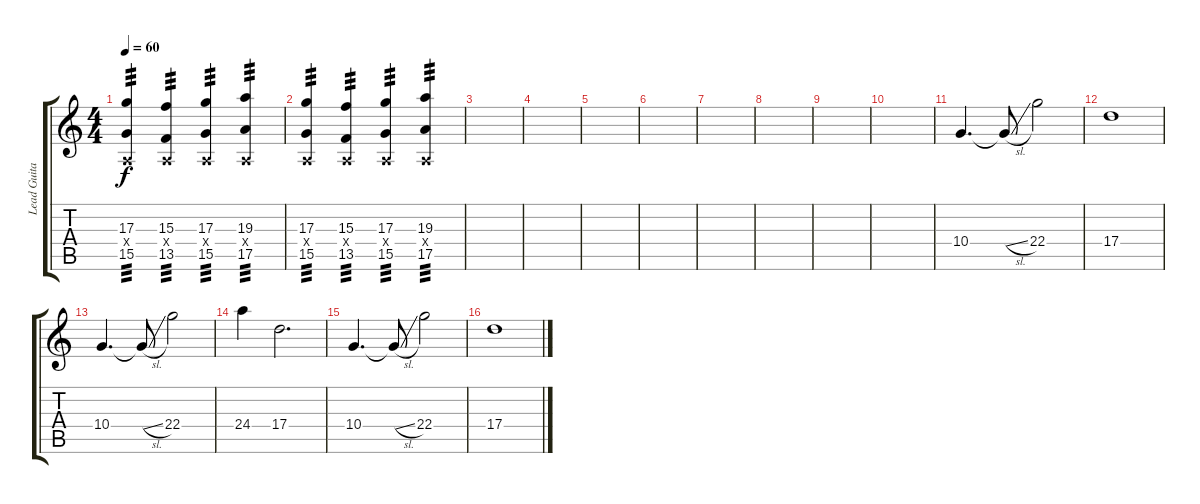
\track ("Lead Guitar" "Lead Guita") {instrument overdrivenguitar}
\staff {score tabs}
\tuning (B3 Gb3 D3 A2 E2 B1) {hide}
\ts (4 4)
\tempo 60
\clef g2
\ks c
(17.3 0.4{x} 15.5).4{tp 3 dy f} (15.3 0.4{x} 13.5).4{tp 3} (17.3 0.4{x} 15.5).4{tp 3} (19.3 0.4{x} 17.5).4{tp 3} |
(17.3 0.4{x} 15.5).4{tp 3} (15.3 0.4{x} 13.5).4{tp 3} (17.3 0.4{x} 15.5).4{tp 3} (19.3 0.4{x} 17.5).4{tp 3} |
|
|
|
|
|
|
|
|
10.4.4{d} 10.4{sl t}.8 22.4.2 |
17.4.1 |
10.4.4{d} 10.4{sl t}.8 22.4.2 |
24.4.4 17.4.2{d} |
10.4.4{d} 10.4{sl t}.8 22.4.2 |
17.4.1
